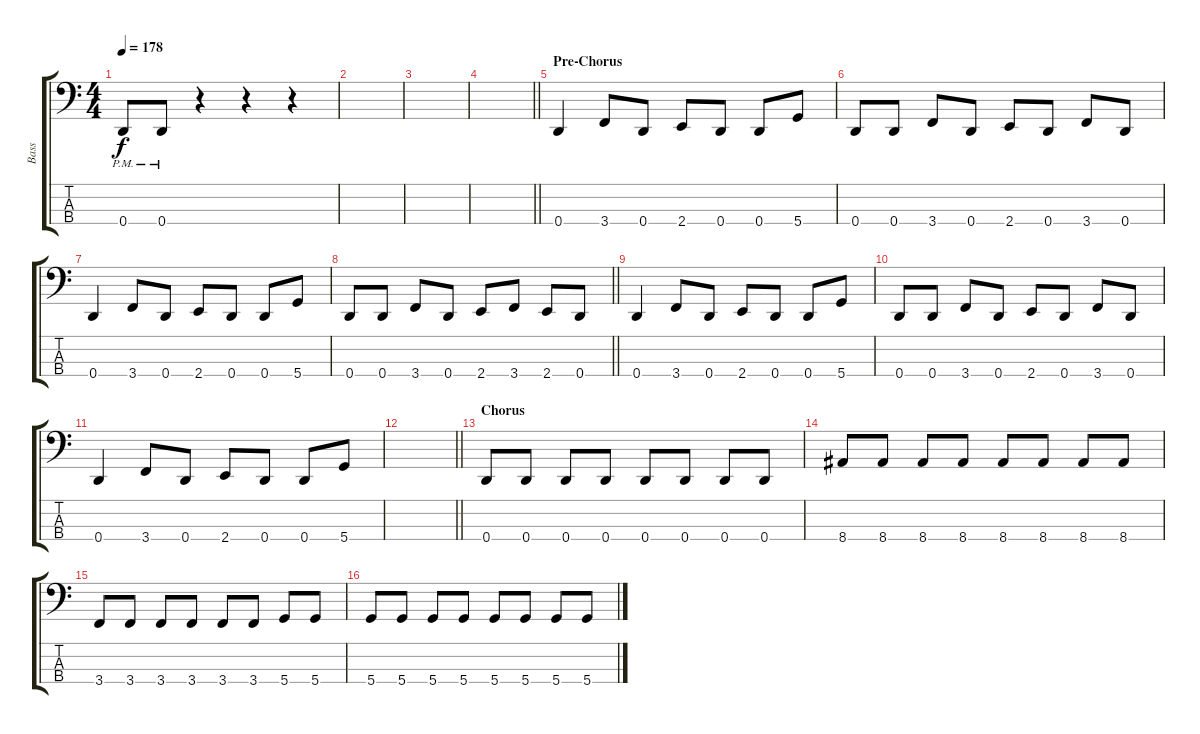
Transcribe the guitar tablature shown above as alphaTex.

\track ("Bass" "Bass") {instrument electricbassfinger}
\staff {score tabs}
\tuning (G2 D2 A1 D1) {hide}
\ts (4 4)
\tempo 178
\clef f4
\ks c
0.4{pm}.8{dy f} 0.4{pm}.8 r.4 r.4 r.4 |
|
|
\barLineRight lightlight
|
\section ("" "Pre-Chorus")
0.4.4 3.4.8 0.4.8 2.4.8 0.4.8 0.4.8 5.4.8 |
0.4.8 0.4.8 3.4.8 0.4.8 2.4.8 0.4.8 3.4.8 0.4.8 |
0.4.4 3.4.8 0.4.8 2.4.8 0.4.8 0.4.8 5.4.8 |
\barLineRight lightlight
0.4.8 0.4.8 3.4.8 0.4.8 2.4.8 3.4.8 2.4.8 0.4.8 |
0.4.4 3.4.8 0.4.8 2.4.8 0.4.8 0.4.8 5.4.8 |
0.4.8 0.4.8 3.4.8 0.4.8 2.4.8 0.4.8 3.4.8 0.4.8 |
0.4.4 3.4.8 0.4.8 2.4.8 0.4.8 0.4.8 5.4.8 |
\barLineRight lightlight
|
\section ("" "Chorus")
0.4.8 0.4.8 0.4.8 0.4.8 0.4.8 0.4.8 0.4.8 0.4.8 |
8.4.8 8.4.8 8.4.8 8.4.8 8.4.8 8.4.8 8.4.8 8.4.8 |
3.4.8 3.4.8 3.4.8 3.4.8 3.4.8 3.4.8 5.4.8 5.4.8 |
5.4.8 5.4.8 5.4.8 5.4.8 5.4.8 5.4.8 5.4.8 5.4.8
